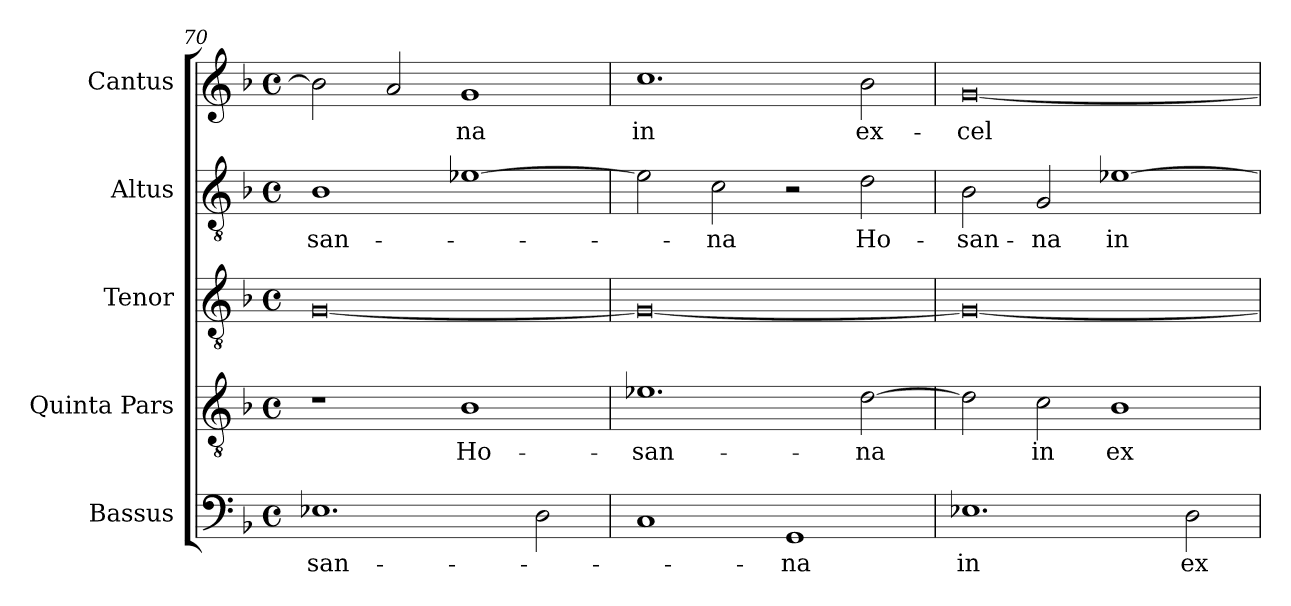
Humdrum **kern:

**kern	**text	**kern	**text	**kern	**kern	**text	**kern	**text
*part5	*part5	*part4	*part4	*part3	*part2	*part2	*part1	*part1
*staff5	*staff5	*staff4	*staff4	*staff3	*staff2	*staff2	*staff1	*staff1
*I"Bassus	*	*I"Quinta Pars	*	*I"Tenor	*I"Altus	*	*I"Cantus	*
*I'B.	*	*I'Q.P.	*	*I'T.	*I'A.	*	*I'C.	*
*clefF4	*	*clefGv2	*	*clefGv2	*clefGv2	*	*clefG2	*
*k[b-]	*	*k[b-]	*	*k[b-]	*k[b-]	*	*k[b-]	*
*F:	*	*F:	*	*F:	*F:	*	*F:	*
*M4/4	*	*M4/4	*	*M4/4	*M4/4	*	*M4/4	*
*met(c)	*	*met(c)	*	*met(c)	*met(c)	*	*met(c)	*
=70	=70	=70	=70	=70	=70	=70	=70	=70
!	!LO:LY:b:cj	!	!	!	!	!LO:LY:b:cj	!	!
1.E-X	-san-	1r	.	[<0G	1B-	-san-	2b-\]	.
.	.	.	.	.	.	.	2a/	.
!	!	!	!LO:LY:b:cj	!	!	!	!	!LO:LY:b:cj
.	.	1B-	Ho-	.	[>1e-X	.	1g	-na
2D\	.	.	.	.	.	.	.	.
=71	=71	=71	=71	=71	=71	=71	=71	=71
!	!	!	!LO:LY:b:cj	!	!	!	!	!LO:LY:b:cj
1C	.	1.e-X	-san-	0G_<	2e-\]	.	1.cc	in
!	!	!	!	!	!	!LO:LY:b:cj	!	!
.	.	.	.	.	2c\	-na	.	.
!	!LO:LY:b:cj	!	!	!	!	!	!	!
1GG	-na	.	.	.	2r	.	.	.
!	!	!	!LO:LY:b:cj	!	!	!LO:LY:b:cj	!	!LO:LY:b:cj
.	.	[>2d\	-na	.	2d\	Ho-	2b-\	ex-
=72	=72	=72	=72	=72	=72	=72	=72	=72
!	!LO:LY:b:cj	!	!	!	!	!LO:LY:b:cj	!	!LO:LY:b
1.E-X	in	2d\]	.	0G_<	2B-\	-san-	[<0g	-cel-
!	!	!	!LO:LY:b:cj	!	!	!LO:LY:b:cj	!	!
.	.	2c\	in	.	2G/	-na	.	.
!	!	!	!LO:LY:b:cj	!	!	!LO:LY:b:cj	!	!
.	.	1B-	ex-	.	[>1e-X	in	.	.
!	!LO:LY:b:cj	!	!	!	!	!	!	!
2D\	ex-	.	.	.	.	.	.	.
=	=	=	=	=	=	=	=	=
*-	*-	*-	*-	*-	*-	*-	*-	*-
